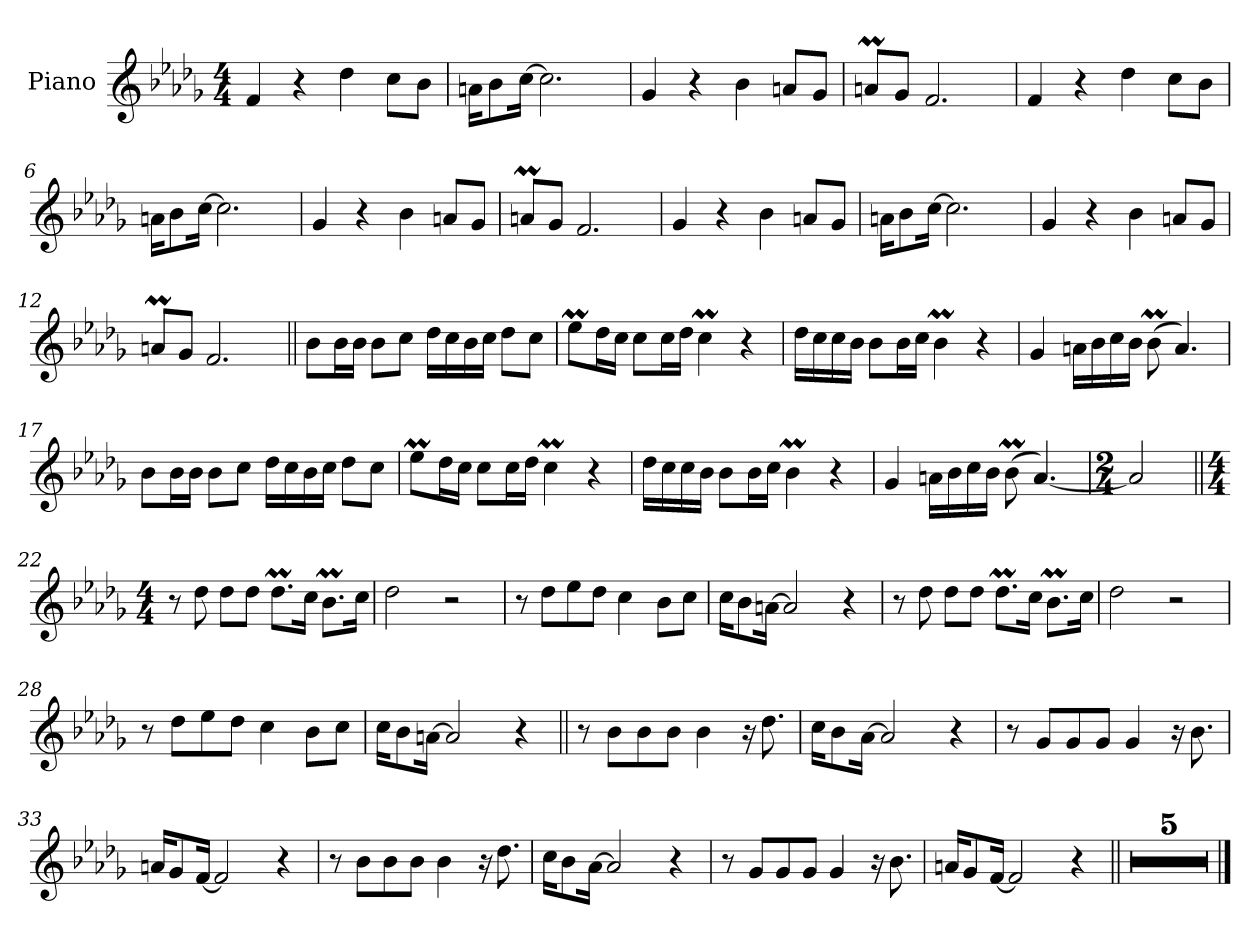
**kern
*part1
*staff1
*I"Piano
*I'Pno.
*clefG2
*k[b-e-a-d-g-]
*M4/4
=1
4f
4r
4dd-
8ccL
8b-J
=2
16anKL
8b-
[16ccJk
2.cc]
=3
4g-
4r
4b-
8anL
8g-J
=4
8anmL
8g-J
2.f
=5
4f
4r
4dd-
8ccL
8b-J
=6
16anKL
8b-
[16ccJk
2.cc]
=7
4g-
4r
4b-
8anL
8g-J
=8
8anmL
8g-J
2.f
=9
4g-
4r
4b-
8anL
8g-J
=10
16anKL
8b-
[16ccJk
2.cc]
=11
4g-
4r
4b-
8anL
8g-J
=12
8anmL
8g-J
2.f
=13||
8b-L
16b-L
16b-JJ
8b-L
8ccJ
16dd-LL
16cc
16b-
16ccJJ
8dd-L
8ccJ
=14
8ee-ML
16dd-L
16ccJJ
8ccL
16ccL
16dd-JJ
4ccm
4r
=15
16dd-LL
16cc
16cc
16b-JJ
8b-L
16b-L
16ccJJ
4b-M
4r
=16
4g-
16anLL
16b-
16cc
16b-JJ
(8b-M
4.a)
=17
8b-L
16b-L
16b-JJ
8b-L
8ccJ
16dd-LL
16cc
16b-
16ccJJ
8dd-L
8ccJ
=18
8ee-ML
16dd-L
16ccJJ
8ccL
16ccL
16dd-JJ
4ccm
4r
=19
16dd-LL
16cc
16cc
16b-JJ
8b-L
16b-L
16ccJJ
4b-M
4r
=20
4g-
16anLL
16b-
16cc
16b-JJ
(8b-M
[4.a)
=21
*M2/4
2a]
=22||
*M4/4
8r
8dd-
8dd-L
8dd-J
8.dd-ML
16ccJk
8.b-ML
16ccJk
=23
2dd-
2r
=24
8r
8dd-L
8ee-
8dd-J
4cc
8b-L
8ccJ
=25
16ccKL
8b-
[16anJk
2a]
4r
=26
8r
8dd-
8dd-L
8dd-J
8.dd-ML
16ccJk
8.b-ML
16ccJk
=27
2dd-
2r
=28
8r
8dd-L
8ee-
8dd-J
4cc
8b-L
8ccJ
=29
16ccKL
8b-
[16anJk
2a]
4r
=30||
8r
8b-L
8b-
8b-J
4b-
16r
8.dd-
=31
16ccKL
8b-
[16a-Jk
2a-]
4r
=32
8r
8g-L
8g-
8g-J
4g-
16r
8.b-
=33
16anKL
8g-
[16fJk
2f]
4r
=34
8r
8b-L
8b-
8b-J
4b-
16r
8.dd-
=35
16ccKL
8b-
[16a-Jk
2a-]
4r
=36
8r
8g-L
8g-
8g-J
4g-
16r
8.b-
=37
16anKL
8g-
[16fJk
2f]
4r
=38||
1r
=39
1r
=40
1r
=41
1r
=42
1r
==
*-
